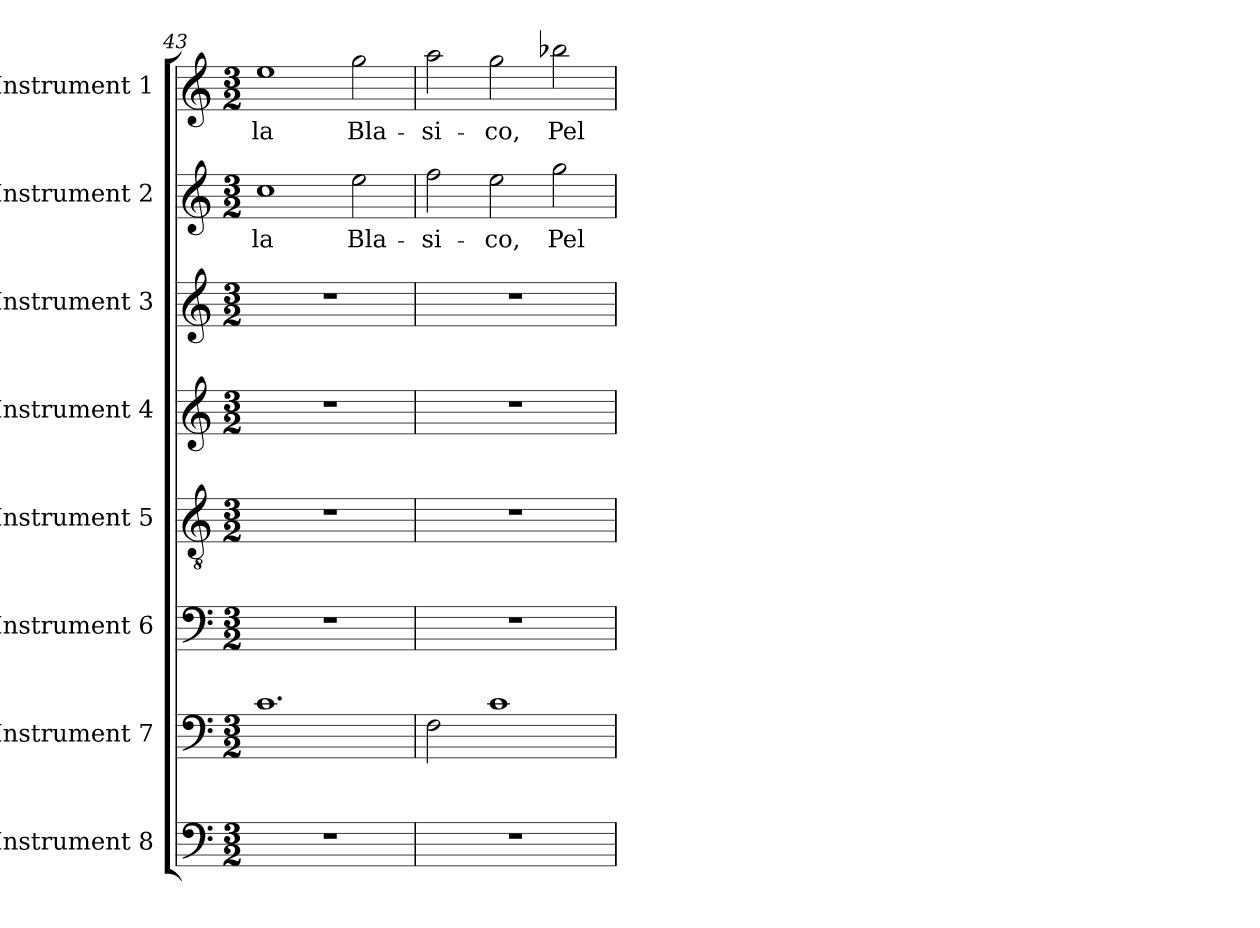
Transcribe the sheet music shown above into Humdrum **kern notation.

**kern	**kern	**kern	**kern	**kern	**kern	**kern	**text	**kern	**text
*part8	*part7	*part6	*part5	*part4	*part3	*part2	*part2	*part1	*part1
*staff8	*staff7	*staff6	*staff5	*staff4	*staff3	*staff2	*staff2	*staff1	*staff1
*I"Instrument 8	*I"Instrument 7	*I"Instrument 6	*I"Instrument 5	*I"Instrument 4	*I"Instrument 3	*I"Instrument 2	*	*I"Instrument 1	*
*clefF4	*clefF4	*clefF4	*clefGv2	*clefG2	*clefG2	*clefG2	*	*clefG2	*
*k[]	*k[]	*k[]	*k[]	*k[]	*k[]	*k[]	*	*k[]	*
*C:	*C:	*C:	*C:	*C:	*C:	*C:	*	*C:	*
*M3/2	*M3/2	*M3/2	*M3/2	*M3/2	*M3/2	*M3/2	*	*M3/2	*
=43	=43	=43	=43	=43	=43	=43	=43	=43	=43
!	!	!	!	!	!	!	!LO:LY:b:rj	!	!LO:LY:b:cj
1.r	1.c	1.r	1.r	1.r	1.r	1cc	-la	1ee	-la
!	!	!	!	!	!	!	!LO:LY:b:rj	!	!LO:LY:b:cj
.	.	.	.	.	.	2ee\	Bla-	2gg\	Bla-
!!LO:PB:g=z
=44	=44	=44	=44	=44	=44	=44	=44	=44	=44
!	!	!	!	!	!	!	!LO:LY:b:rj	!	!LO:LY:b:cj
1.r	2F\	1.r	1.r	1.r	1.r	2ff\	-si-	2aa\	-si-
!	!	!	!	!	!	!	!LO:LY:b:rj	!	!LO:LY:b:cj
.	1c	.	.	.	.	2ee\	-co,	2gg\	-co,
!	!	!	!	!	!	!	!LO:LY:b:rj	!	!LO:LY:b:cj
.	.	.	.	.	.	2gg\	Pel-	2bb-X\	Pel-
=	=	=	=	=	=	=	=	=	=
*-	*-	*-	*-	*-	*-	*-	*-	*-	*-
